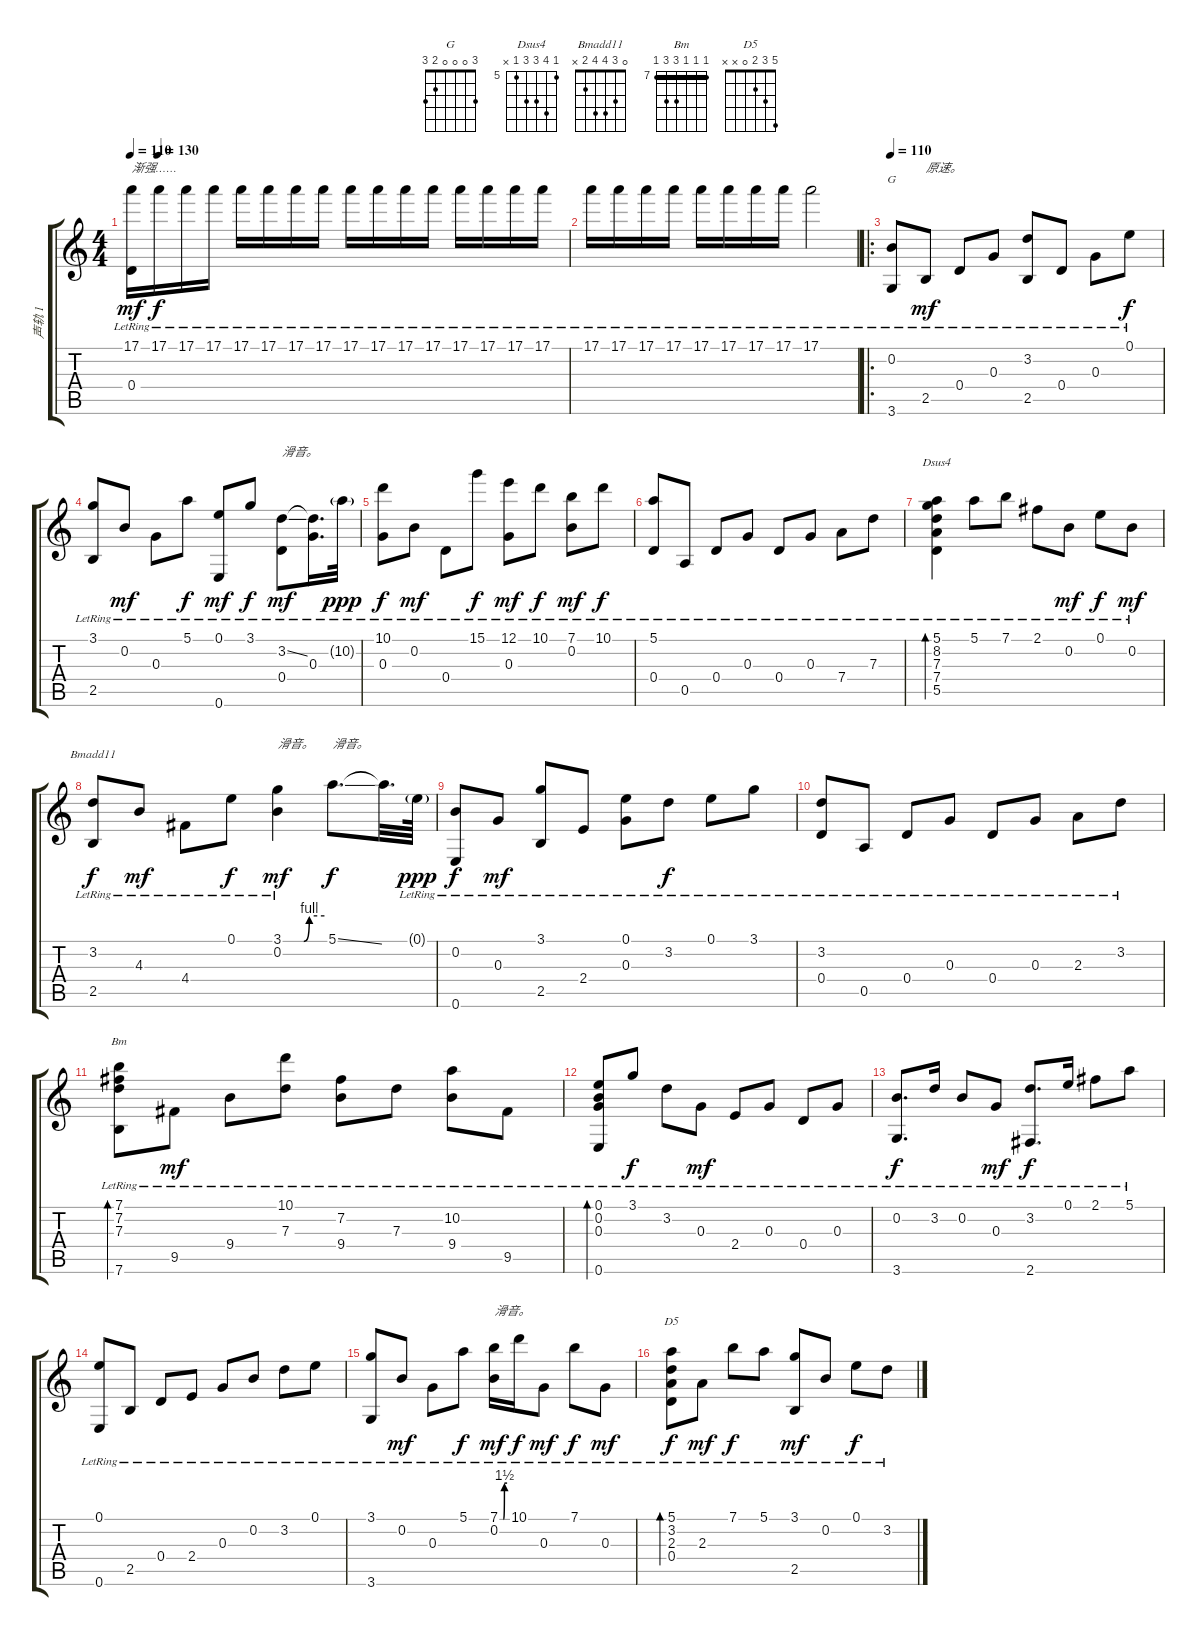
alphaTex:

\track ("声轨 1" "声轨 1") {instrument acousticguitarnylon}
\staff {score tabs}
\tuning (E4 B3 G3 D3 A2 E2) {hide}
\chord ("G" 3 0 0 0 2 3)
\chord ("Dsus4" 5 8 7 7 5 x) {firstfret 5}
\chord ("Bmadd11" 0 3 4 4 2 x)
\chord ("Bm" 7 7 7 9 9 7) {firstfret 7 barre 7}
\chord ("D5" 5 3 2 0 x x)
\ts (4 4)
\tempo 110
\tempo (130 0.0625)
\clef g2
\ks c
(17.1{lr} 0.4{lr}).16{txt "渐强……" dy mf volume 8} 17.1{lr}.16{dy f volume 15} 17.1{lr}.16 17.1{lr}.16 17.1{lr}.16 17.1{lr}.16 17.1{lr}.16 17.1{lr}.16 17.1{lr}.16 17.1{lr}.16 17.1{lr}.16 17.1{lr}.16 17.1{lr}.16 17.1{lr}.16 17.1{lr}.16 17.1{lr}.16 |
17.1{lr}.16 17.1{lr}.16 17.1{lr}.16 17.1{lr}.16 17.1{lr}.16 17.1{lr}.16 17.1{lr}.16 17.1{lr}.16 17.1{lr}.2 |
\ro
\tempo 110
(0.2{lr} 3.6{lr}).8{ch "G"} 2.5{lr}.8{txt "原速。" dy mf} 0.4{lr}.8 0.3{lr}.8 (3.2{lr} 2.5{lr}).8 0.4{lr}.8 0.3{lr}.8 0.1{lr}.8{dy f} |
(3.1{lr} 2.5{lr}).8 0.2{lr}.8{dy mf} 0.3{lr}.8 5.1{lr}.8{dy f} (0.1{lr} 0.6{lr}).8{dy mf} 3.1{lr}.8{dy f} (3.2{ss} 0.4{lr}).8{txt "滑音。" dy mf} (3.2{t} 0.3{lr}).16{d} 10.2{g lr}.32{dy ppp} |
(10.1{lr} 0.3{lr}).8{dy f} 0.2{lr}.8{dy mf} 0.4{lr}.8 15.1{lr}.8{dy f} (12.1{lr} 0.3{lr}).8{dy mf} 10.1{lr}.8{dy f} (7.1{lr} 0.2{lr}).8{dy mf} 10.1{lr}.8{dy f} |
(5.1{lr} 0.4{lr}).8 0.5{lr}.8 0.4{lr}.8 0.3{lr}.8 0.4{lr}.8 0.3{lr}.8 7.4{lr}.8 7.3{lr}.8 |
(5.1{lr} 8.2{lr} 7.3{lr} 7.4{lr} 5.5{lr}).4{bd 480 ch "Dsus4"} 5.1{lr}.8 7.1{lr}.8 2.1{lr}.8 0.2{lr}.8{dy mf} 0.1{lr}.8{dy f} 0.2{lr}.8{dy mf} |
(3.2{lr} 2.5{lr}).8{ch "Bmadd11" dy f} 4.3{lr}.8{dy mf} 4.4{lr}.8 0.1{lr}.8{dy f} (3.1{be (custom 0 0 30 0 38 4 60 4)} 0.2{lr}).4{txt "滑音。" dy mf} 5.1{ss}.8{d txt "滑音。" dy f} 5.1{t}.32{d} 0.1{g lr}.64{dy ppp} |
(0.2{lr} 0.6{lr}).8{dy f} 0.3{lr}.8{dy mf} (3.1{lr} 2.5{lr}).8 2.4{lr}.8 (0.1{lr} 0.3{lr}).8 3.2{lr}.8{dy f} 0.1{lr}.8 3.1{lr}.8 |
(3.2{lr} 0.4{lr}).8 0.5{lr}.8 0.4{lr}.8 0.3{lr}.8 0.4{lr}.8 0.3{lr}.8 2.3{lr}.8 3.2{lr}.8 |
(7.1{lr} 7.2{lr} 7.3{lr} 7.6{lr}).8{bd 480 ch "Bm"} 9.5{lr}.8{dy mf} 9.4{lr}.8 (10.1{lr} 7.3{lr}).8 (7.2{lr} 9.4{lr}).8 7.3{lr}.8 (10.2{lr} 9.4{lr}).8 9.5{lr}.8 |
(0.1{lr} 0.2{lr} 0.3{lr} 0.6{lr}).8{bd 480} 3.1{lr}.8{dy f} 3.2{lr}.8 0.3{lr}.8{dy mf} 2.4{lr}.8 0.3{lr}.8 0.4{lr}.8 0.3{lr}.8 |
(0.2{lr} 3.6{lr}).8{d dy f} 3.2{lr}.16 0.2{lr}.8 0.3{lr}.8{dy mf} (3.2{lr} 2.6{lr}).8{d dy f} 0.1{lr}.16 2.1{lr}.8 5.1{lr}.8 |
(0.1{lr} 0.6{lr}).8 2.5{lr}.8 0.4{lr}.8 2.4{lr}.8 0.3{lr}.8 0.2{lr}.8 3.2{lr}.8 0.1{lr}.8 |
(3.1{lr} 3.6{lr}).8 0.2{lr}.8{dy mf} 0.3{lr}.8 5.1{lr}.8{dy f} (7.1{be (custom 0 0 30 0 38 6 60 6)} 0.2{lr}).16{txt "滑音。" dy mf} 10.1{lr}.16{dy f} 0.3{lr}.8{dy mf} 7.1{lr}.8{dy f} 0.3{lr}.8{dy mf} |
(5.1{lr} 3.2{lr} 2.3{lr} 0.4{lr}).8{bd 480 ch "D5" dy f} 2.3{lr}.8{dy mf} 7.1{lr}.8{dy f} 5.1{lr}.8 (3.1{lr} 2.5{lr}).8{dy mf} 0.2{lr}.8 0.1{lr}.8{dy f} 3.2{lr}.8
